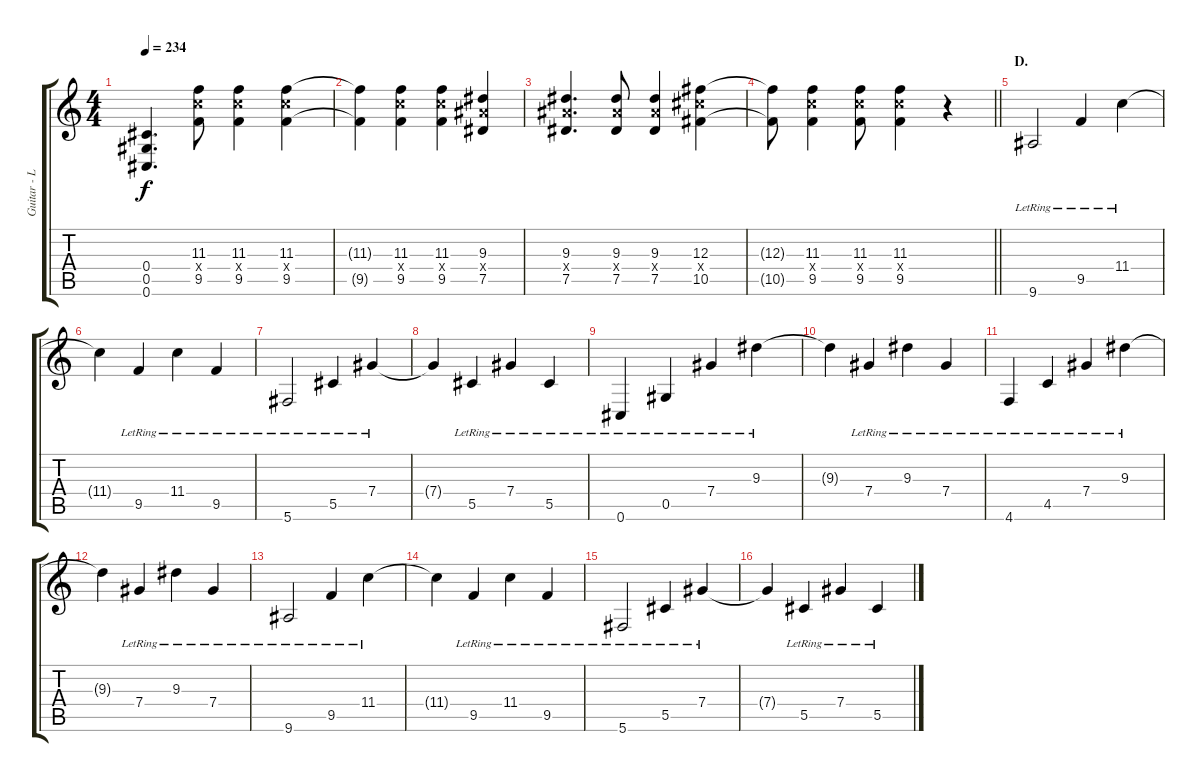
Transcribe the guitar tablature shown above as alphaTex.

\track ("Guitar - Left" "Guitar - L") {instrument distortionguitar}
\staff {score tabs}
\tuning (Eb4 Bb3 Gb3 Db3 Ab2 Db2) {hide}
\ts (4 4)
\tempo 234
\clef g2
\ks c
(0.4 0.5 0.6).4{d dy f} (11.3 11.4{x} 9.5).8 (11.3 11.4{x} 9.5).4 (11.3 11.4{x} 9.5).4 |
(11.3{t} 9.5{t}).4 (11.3 11.4{x} 9.5).4 (11.3 11.4{x} 9.5).4 (9.3 9.4{x} 7.5).4 |
(9.3 9.4{x} 7.5).4{d} (9.3 9.4{x} 7.5).8 (9.3 9.4{x} 7.5).4 (12.3 12.4{x} 10.5).4 |
\barLineRight lightlight
(12.3{t} 10.5{t}).8 (11.3 11.4{x} 9.5).4 (11.3 11.4{x} 9.5).8 (11.3 11.4{x} 9.5).4 r.4 |
\section ("" "D.")
9.6{lr}.2 9.5{lr}.4 11.4{lr}.4 |
11.4{t}.4 9.5{lr}.4 11.4{lr}.4 9.5{lr}.4 |
5.6{lr}.2 5.5{lr}.4 7.4{lr}.4 |
7.4{t}.4 5.5{lr}.4 7.4{lr}.4 5.5{lr}.4 |
0.6{lr}.4 0.5{lr}.4 7.4{lr}.4 9.3{lr}.4 |
9.3{t}.4 7.4{lr}.4 9.3{lr}.4 7.4{lr}.4 |
4.6{lr}.4 4.5{lr}.4 7.4{lr}.4 9.3{lr}.4 |
9.3{t}.4 7.4{lr}.4 9.3{lr}.4 7.4{lr}.4 |
9.6{lr}.2 9.5{lr}.4 11.4{lr}.4 |
11.4{t}.4 9.5{lr}.4 11.4{lr}.4 9.5{lr}.4 |
5.6{lr}.2 5.5{lr}.4 7.4{lr}.4 |
7.4{t}.4 5.5{lr}.4 7.4{lr}.4 5.5{lr}.4
